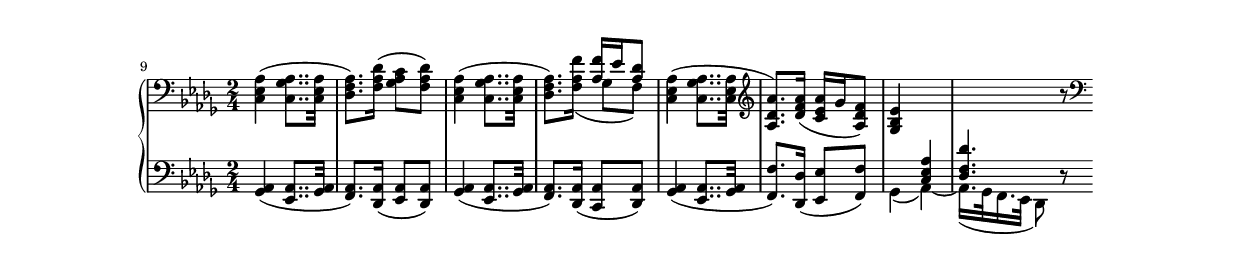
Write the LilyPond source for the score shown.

\version "2.13.36"
\include "english.ly"
#(set-global-staff-size 15)
\paper {
  line-width = 16\cm
  indent = 0\cm
}

% NR 1.7 Repeats

% Beethoven, Op. 57
% Piano sonata 23 - Dem Grafen Franz von Brunswick Gewidmet
% Movt II, Andante con moto
% Measures 9 - 16

\header {
  lsrtags = "headwords"
  texidoc = ""
  doctitle = "headword"
}


\new PianoStaff <<

   \new Staff = RH {
      \clef bass
      \key df \major
      \time 2/4
      \set Score.currentBarNumber = #9
      \bar "|:"
      <af ef c>4 (
      <af gf c>8..
      <af ef c>32
      |
      <af f df>8. )
      <df' af f>16 (
      <c' af gf>8
      <df' af f>8 )
      |
      <af ef c>4 (
      <af gf c>8..
      <af ef c>32
      |
      <af f df>8. )
      \slurDown
      <f' af f>16 (
      <<
         {
            \voiceTwo
            gf8
            f8 )
         }
         \new Voice {
            \voiceOne
            <f' af>16
            ef'16
            <df' af>8
         }
      >>
      \oneVoice
      |
      <af ef c>4 (
      <af gf c>8..
      <af ef c>32
      \clef treble
      |
      <af' df' af>8. )
      <af' f' df'>16 (
      <af' ef' c'>16
      gf'16
      <f' df' af>8 )
      |
      \slurUp
      <ef' bf gf>4
      \change Staff = LH
      \voiceOne
      <af ef c>4
      |
      <df' f df>4.
      \change Staff = RH
      \oneVoice
      r8
      \clef bass
      \bar ":|"
   }

   \new Staff = LH {
      \clef bass
      \key df \major
      \time 2/4
      <af, gf,>4 (
      <af, ef,>8..
      <af, gf,>32
      |
      <af, f,>8. )
      <af, df,>16 (
      <af, ef,>8
      <af, df,>8 )
      |
      <af, gf,>4 (
      <af, ef,>8..
      <af, gf,>32
      |
      <af, f,>8. )
      <af, df,>16 (
      <af, c,>8
      <af, df,> )
      |
      <af, gf,>4 (
      <af, ef,>8..
      <af, gf,>32
      |
      <f f,>8. )
      <df df,>16 (
      <ef ef,>8
      <f f,>8 )
      |
      \voiceTwo
      gf,4  (
      af,4 ~ )
      |
      af,16. [ (
      gf,32
      f,16.
      ef,32 ]
      df,8 )
      \oneVoice
      r8
   }

>>
